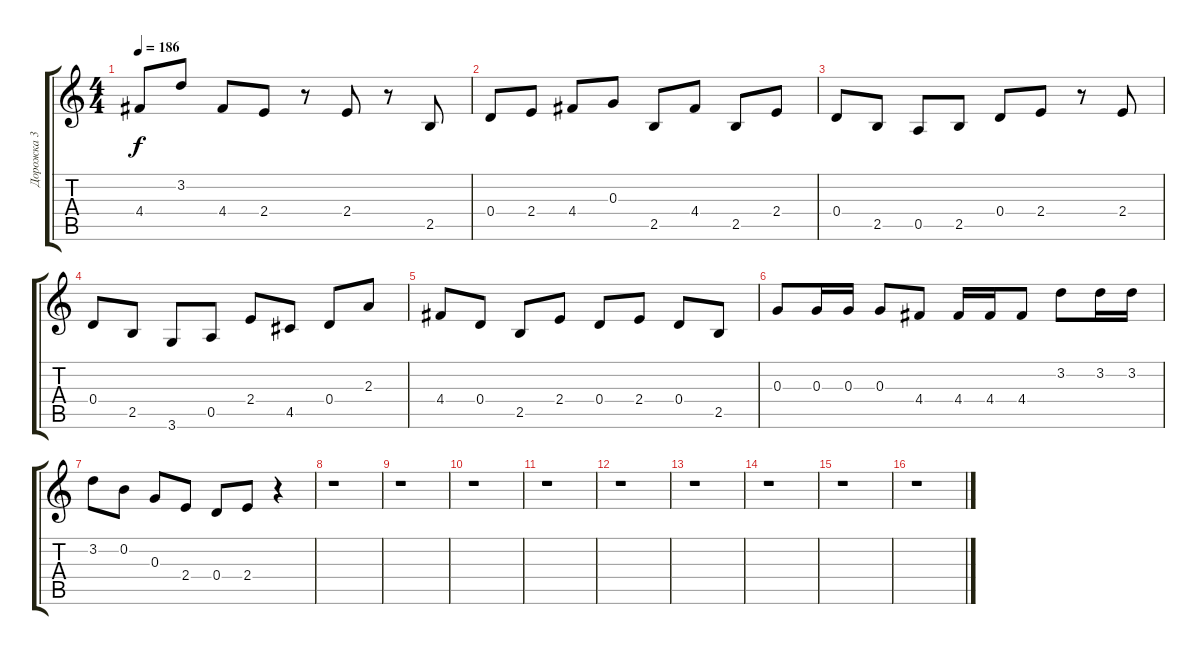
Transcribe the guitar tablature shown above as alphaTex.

\track ("Дорожка 3" "Дорожка 3") {instrument overdrivenguitar}
\staff {score tabs}
\tuning (E4 B3 G3 D3 A2 E2) {hide}
\ts (4 4)
\tempo 186
\clef g2
\ks c
4.4.8{dy f} 3.2.8 4.4.8 2.4.8 r.8 2.4.8 r.8 2.5.8 |
0.4.8 2.4.8 4.4.8 0.3.8 2.5.8 4.4.8 2.5.8 2.4.8 |
0.4.8 2.5.8 0.5.8 2.5.8 0.4.8 2.4.8 r.8 2.4.8 |
0.4.8 2.5.8 3.6.8 0.5.8 2.4.8 4.5.8 0.4.8 2.3.8 |
4.4.8 0.4.8 2.5.8 2.4.8 0.4.8 2.4.8 0.4.8 2.5.8 |
0.3.8 0.3.16 0.3.16 0.3.8 4.4.8 4.4.16 4.4.16 4.4.8 3.2.8 3.2.16 3.2.16 |
3.2.8 0.2.8 0.3.8 2.4.8 0.4.8 2.4.8 r.4 |
r.1 |
r.1 |
r.1 |
r.1 |
r.1 |
r.1 |
r.1 |
r.1 |
r.1
